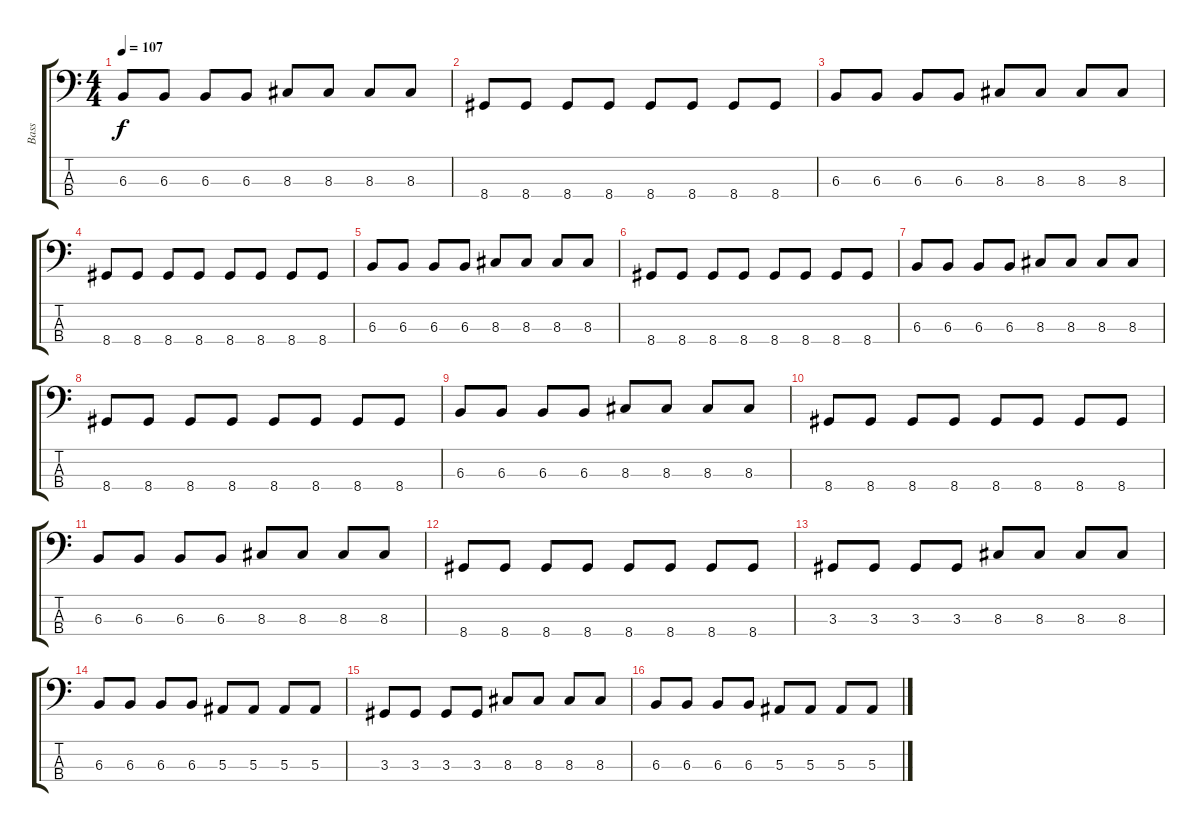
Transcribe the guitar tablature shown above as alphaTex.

\track ("Bass" "Bass") {instrument electricbasspick}
\staff {score tabs}
\tuning (Eb2 Bb1 F1 C1) {hide}
\ts (4 4)
\tempo 107
\clef f4
\ks c
6.3.8{dy f} 6.3.8 6.3.8 6.3.8 8.3.8 8.3.8 8.3.8 8.3.8 |
8.4.8 8.4.8 8.4.8 8.4.8 8.4.8 8.4.8 8.4.8 8.4.8 |
6.3.8 6.3.8 6.3.8 6.3.8 8.3.8 8.3.8 8.3.8 8.3.8 |
8.4.8 8.4.8 8.4.8 8.4.8 8.4.8 8.4.8 8.4.8 8.4.8 |
6.3.8 6.3.8 6.3.8 6.3.8 8.3.8 8.3.8 8.3.8 8.3.8 |
8.4.8 8.4.8 8.4.8 8.4.8 8.4.8 8.4.8 8.4.8 8.4.8 |
6.3.8 6.3.8 6.3.8 6.3.8 8.3.8 8.3.8 8.3.8 8.3.8 |
8.4.8 8.4.8 8.4.8 8.4.8 8.4.8 8.4.8 8.4.8 8.4.8 |
6.3.8 6.3.8 6.3.8 6.3.8 8.3.8 8.3.8 8.3.8 8.3.8 |
8.4.8 8.4.8 8.4.8 8.4.8 8.4.8 8.4.8 8.4.8 8.4.8 |
6.3.8 6.3.8 6.3.8 6.3.8 8.3.8 8.3.8 8.3.8 8.3.8 |
8.4.8 8.4.8 8.4.8 8.4.8 8.4.8 8.4.8 8.4.8 8.4.8 |
3.3.8 3.3.8 3.3.8 3.3.8 8.3.8 8.3.8 8.3.8 8.3.8 |
6.3.8 6.3.8 6.3.8 6.3.8 5.3.8 5.3.8 5.3.8 5.3.8 |
3.3.8 3.3.8 3.3.8 3.3.8 8.3.8 8.3.8 8.3.8 8.3.8 |
6.3.8 6.3.8 6.3.8 6.3.8 5.3.8 5.3.8 5.3.8 5.3.8
